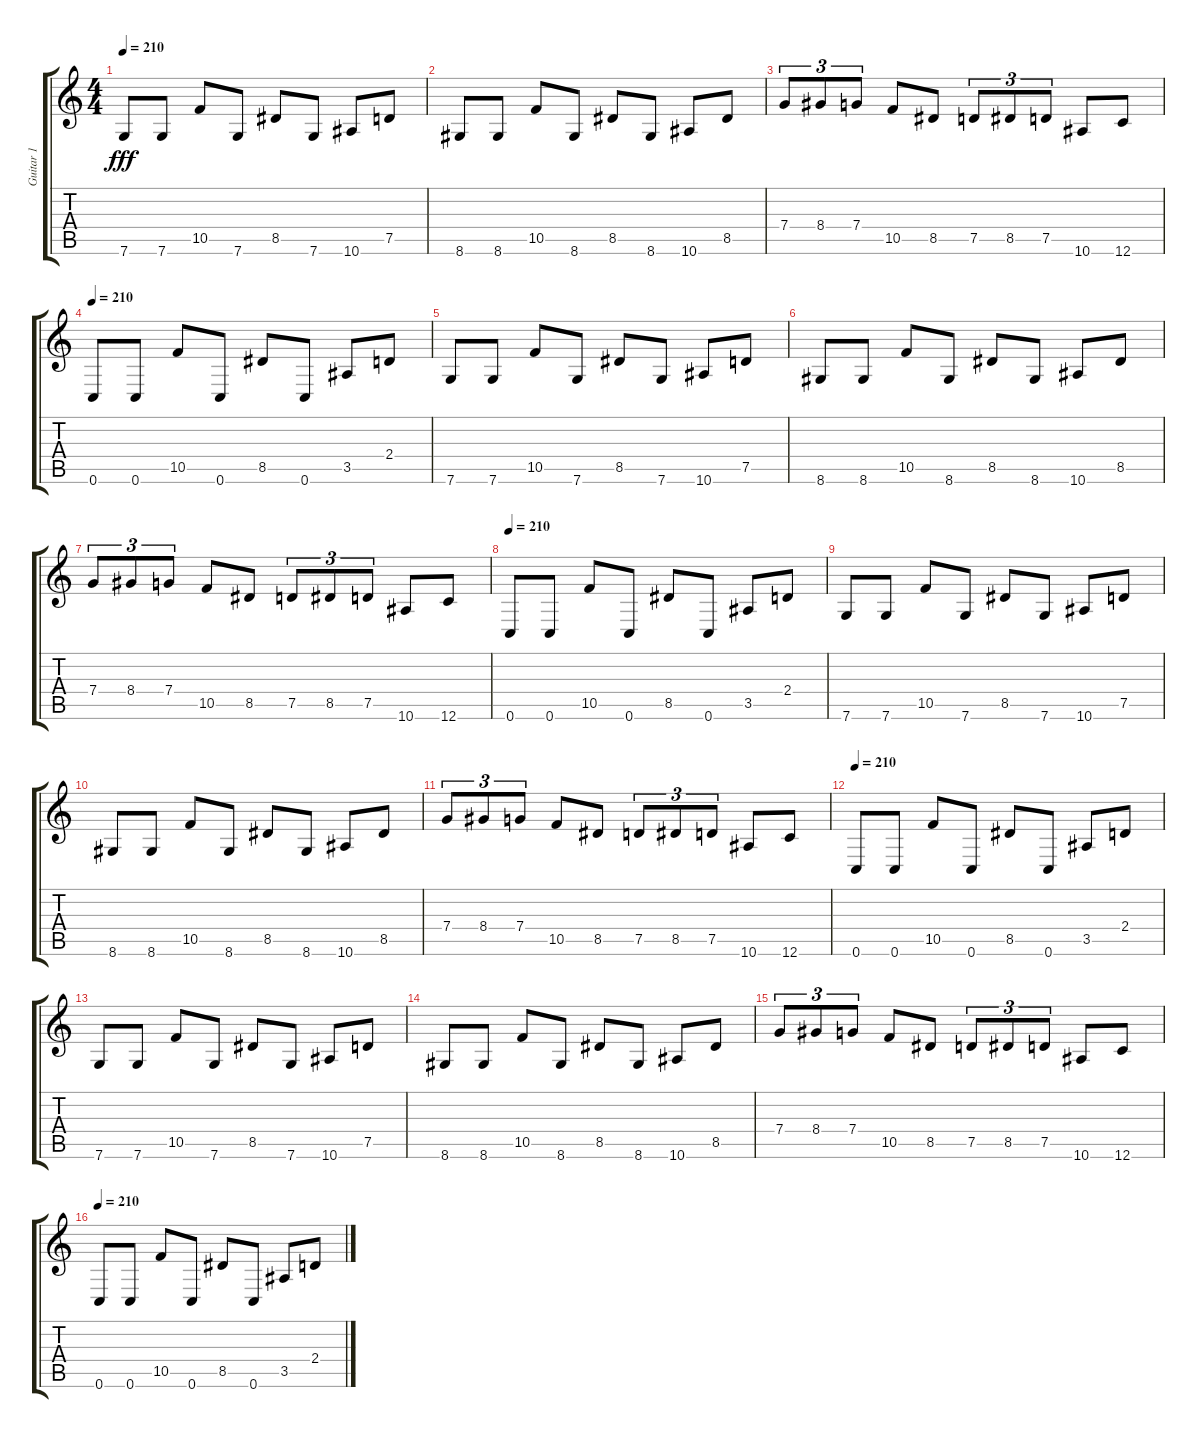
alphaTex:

\track ("Guitar 1" "Guitar 1") {instrument overdrivenguitar}
\staff {score tabs}
\tuning (D4 A3 F3 C3 G2 C2) {hide}
\ts (4 4)
\tempo 210
\clef g2
\ks c
7.6.8{dy fff} 7.6.8 10.5.8 7.6.8 8.5.8 7.6.8 10.6.8 7.5.8 |
8.6.8 8.6.8 10.5.8 8.6.8 8.5.8 8.6.8 10.6.8 8.5.8 |
7.4.8{tu (3 2)} 8.4.8{tu (3 2)} 7.4.8{tu (3 2)} 10.5.8 8.5.8 7.5.8{tu (3 2)} 8.5.8{tu (3 2)} 7.5.8{tu (3 2)} 10.6.8 12.6.8 |
\tempo 210
0.6.8 0.6.8 10.5.8 0.6.8 8.5.8 0.6.8 3.5.8 2.4.8 |
7.6.8 7.6.8 10.5.8 7.6.8 8.5.8 7.6.8 10.6.8 7.5.8 |
8.6.8 8.6.8 10.5.8 8.6.8 8.5.8 8.6.8 10.6.8 8.5.8 |
7.4.8{tu (3 2)} 8.4.8{tu (3 2)} 7.4.8{tu (3 2)} 10.5.8 8.5.8 7.5.8{tu (3 2)} 8.5.8{tu (3 2)} 7.5.8{tu (3 2)} 10.6.8 12.6.8 |
\tempo 210
0.6.8 0.6.8 10.5.8 0.6.8 8.5.8 0.6.8 3.5.8 2.4.8 |
7.6.8 7.6.8 10.5.8 7.6.8 8.5.8 7.6.8 10.6.8 7.5.8 |
8.6.8 8.6.8 10.5.8 8.6.8 8.5.8 8.6.8 10.6.8 8.5.8 |
7.4.8{tu (3 2)} 8.4.8{tu (3 2)} 7.4.8{tu (3 2)} 10.5.8 8.5.8 7.5.8{tu (3 2)} 8.5.8{tu (3 2)} 7.5.8{tu (3 2)} 10.6.8 12.6.8 |
\tempo 210
0.6.8 0.6.8 10.5.8 0.6.8 8.5.8 0.6.8 3.5.8 2.4.8 |
7.6.8 7.6.8 10.5.8 7.6.8 8.5.8 7.6.8 10.6.8 7.5.8 |
8.6.8 8.6.8 10.5.8 8.6.8 8.5.8 8.6.8 10.6.8 8.5.8 |
7.4.8{tu (3 2)} 8.4.8{tu (3 2)} 7.4.8{tu (3 2)} 10.5.8 8.5.8 7.5.8{tu (3 2)} 8.5.8{tu (3 2)} 7.5.8{tu (3 2)} 10.6.8 12.6.8 |
\tempo 210
0.6.8 0.6.8 10.5.8 0.6.8 8.5.8 0.6.8 3.5.8 2.4.8
